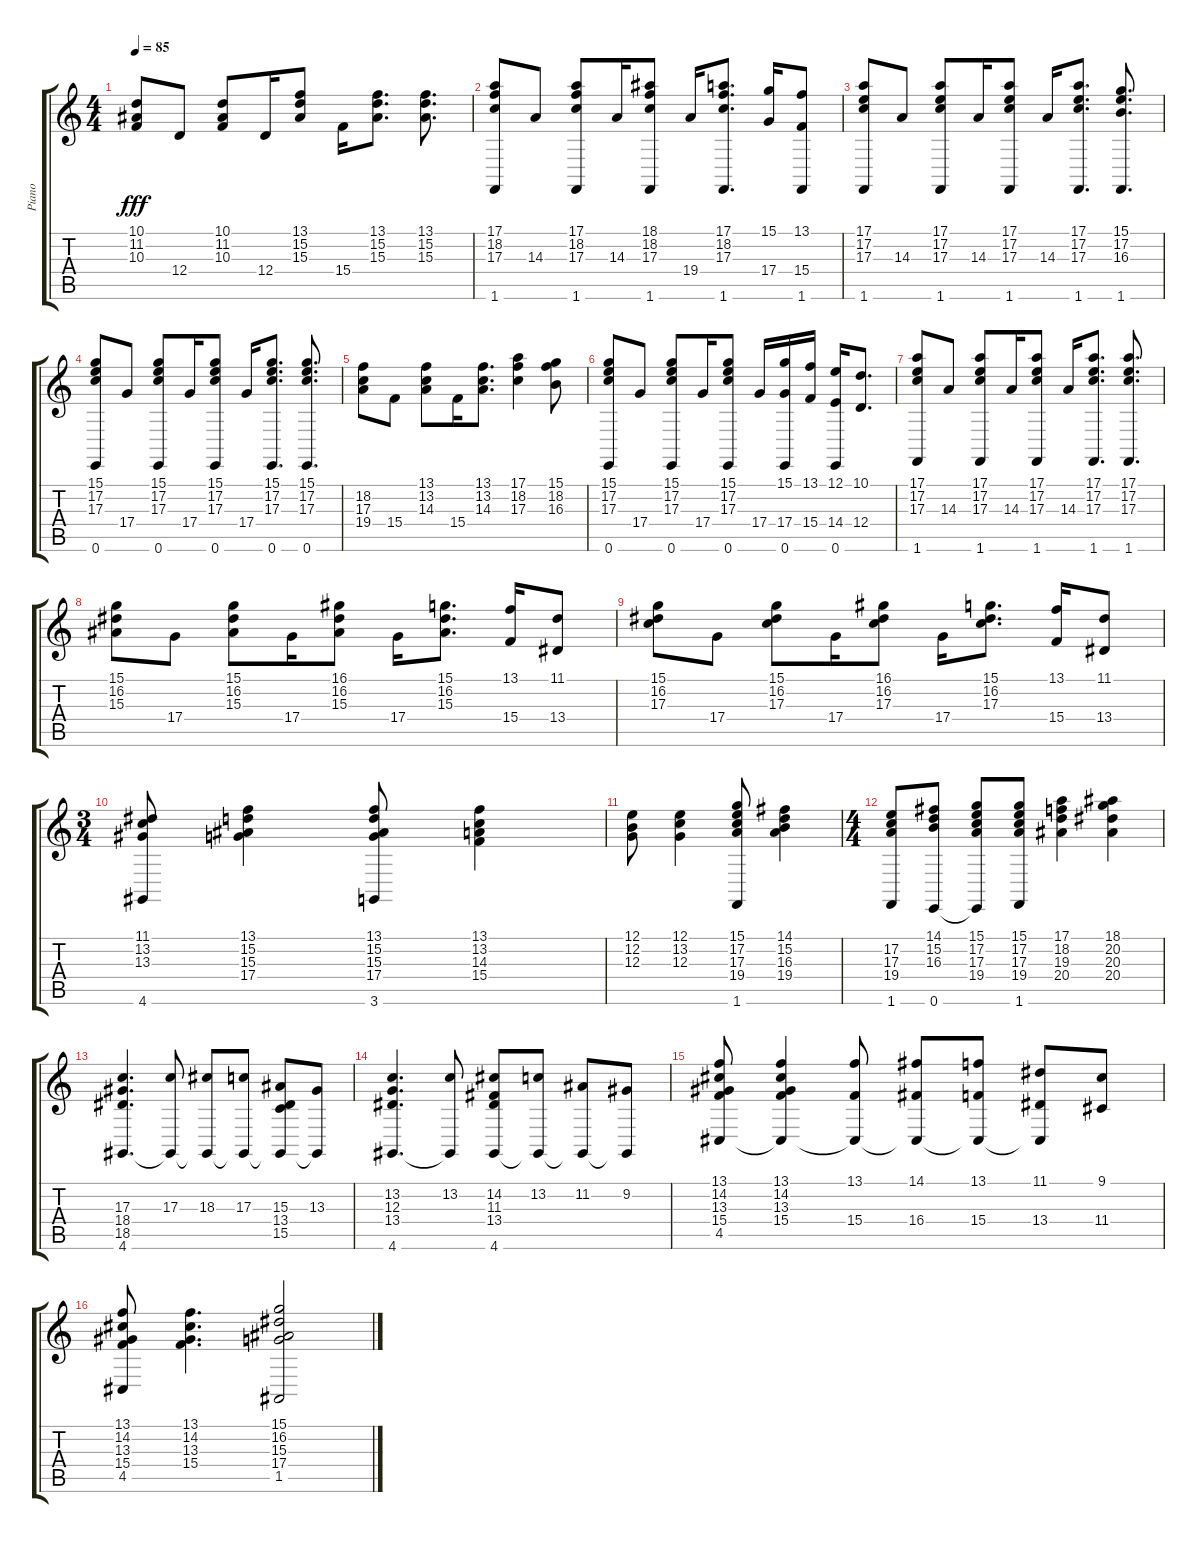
\track ("Piano" "Piano") {instrument acousticgrandpiano}
\staff {score tabs}
\tuning (E4 B3 G3 D3 A2 E2) {hide}
\ts (4 4)
\tempo 85
\clef g2
\ks c
(10.1 11.2 10.3).8{dy fff} 12.4.8 (10.1 11.2 10.3).8 12.4.16 (13.1 15.2 15.3).8 15.4.16 (13.1 15.2 15.3).8{d} (13.1 15.2 15.3).8{d} |
(17.1 18.2 17.3 1.6).8 14.3.8 (17.1 18.2 17.3 1.6).8 14.3.16 (18.1 18.2 17.3 1.6).8 19.4.16 (17.1 18.2 17.3 1.6).8{d} (15.1 17.4).16 (13.1 15.4 1.6).8 |
(17.1 17.2 17.3 1.6).8 14.3.8 (17.1 17.2 17.3 1.6).8 14.3.16 (17.1 17.2 17.3 1.6).8 14.3.16 (17.1 17.2 17.3 1.6).8{d} (15.1 17.2 16.3 1.6).8{d} |
(15.1 17.2 17.3 0.6).8 17.4.8 (15.1 17.2 17.3 0.6).8 17.4.16 (15.1 17.2 17.3 0.6).8 17.4.16 (15.1 17.2 17.3 0.6).8{d} (15.1 17.2 17.3 0.6).8{d} |
(18.2 17.3 19.4).8 15.4.8 (13.1 13.2 14.3).8 15.4.16 (13.1 13.2 14.3).8{d} (17.1 18.2 17.3).4 (15.1 18.2 16.3).8 |
(15.1 17.2 17.3 0.6).8 17.4.8 (15.1 17.2 17.3 0.6).8 17.4.16 (15.1 17.2 17.3 0.6).8 17.4.16 (15.1 17.4 0.6).16 (13.1 15.4).16 (12.1 14.4 0.6).16 (10.1 12.4).8{d} |
(17.1 17.2 17.3 1.6).8 14.3.8 (17.1 17.2 17.3 1.6).8 14.3.16 (17.1 17.2 17.3 1.6).8 14.3.16 (17.1 17.2 17.3 1.6).8{d} (17.1 17.2 17.3 1.6).8{d} |
(15.1 16.2 15.3).8 17.4.8 (15.1 16.2 15.3).8 17.4.16 (16.1 16.2 15.3).8 17.4.16 (15.1 16.2 15.3).8{d} (13.1 15.4).16 (11.1 13.4).8 |
(15.1 16.2 17.3).8 17.4.8 (15.1 16.2 17.3).8 17.4.16 (16.1 16.2 17.3).8 17.4.16 (15.1 16.2 17.3).8{d} (13.1 15.4).16 (11.1 13.4).8 |
\ts (3 4)
(11.1 13.2 13.3 4.6).8 (13.1 15.2 15.3 17.4).4 (13.1 15.2 15.3 17.4 3.6).8 (13.1 13.2 14.3 15.4).4 |
(12.1 12.2 12.3).8 (12.1 13.2 12.3).4 (15.1 17.2 17.3 19.4 1.6).8 (14.1 15.2 16.3 19.4).4 |
\ts (4 4)
(17.2 17.3 19.4 1.6).8 (14.1 15.2 16.3 0.6).8 (15.1 17.2 17.3 19.4 0.6{t}).8 (15.1 17.2 17.3 19.4 1.6).8 (17.1 18.2 19.3 20.4).4 (18.1 20.2 20.3 20.4).4 |
(17.3 18.4 18.5 4.6).4{d} (17.3 4.6{t}).8 (18.3 4.6{t}).8 (17.3 4.6{t}).8 (15.3 13.4 15.5 4.6{t}).8 (13.3 4.6{t}).8 |
(13.2 12.3 13.4 4.6).4{d} (13.2 4.6{t}).8 (14.2 11.3 13.4 4.6).8 (13.2 4.6{t}).8 (11.2 4.6{t}).8 (9.2 4.6{t}).8 |
(13.1 14.2 13.3 15.4 4.5).8 (13.1 14.2 13.3 15.4 4.5{t}).4 (13.1 15.4 4.5{t}).8 (14.1 16.4 4.5{t}).8 (13.1 15.4 4.5{t}).8 (11.1 13.4 4.5{t}).8 (9.1 11.4).8 |
(13.1 14.2 13.3 15.4 4.5).8 (13.1 14.2 13.3 15.4).4{d} (15.1 16.2 15.3 17.4 1.5).2
